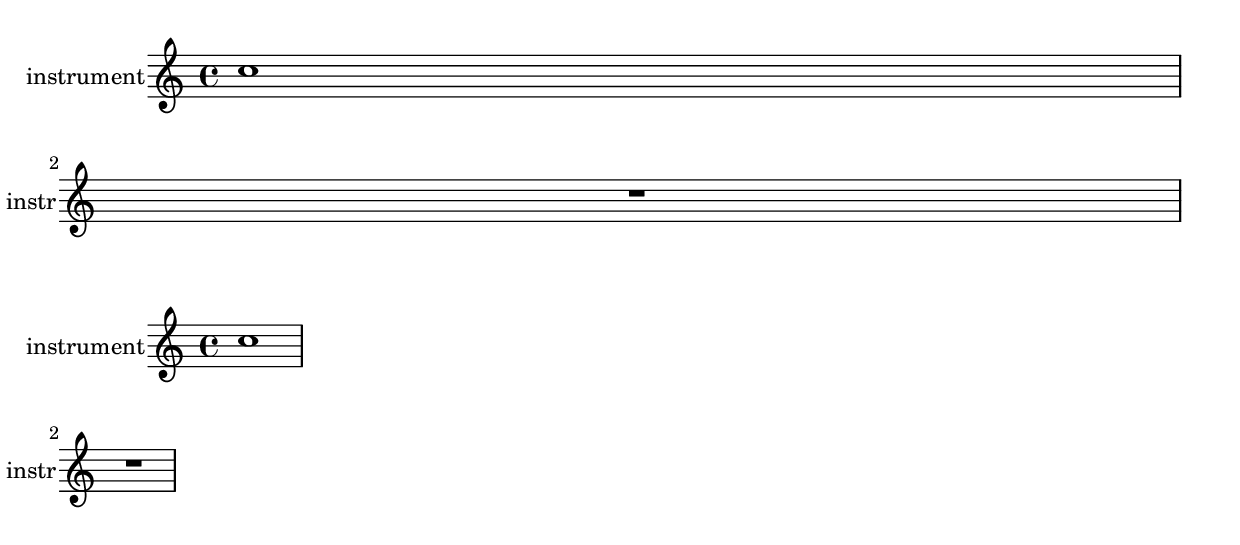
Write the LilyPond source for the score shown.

\version "2.1.29"
\header {

    texidoc = "There are both long and short intstrument names.
Engraving instrument names should not be confused by the
multimeasure rests. "

      }
% (there was an interesting bug in 1.3.98)
\score{
	\context Staff <<
	      \set Staff.instrument = "instrument"
	      \set Staff.instr = "instr"
	      \notes{c''1 \break R1 }
	    >>
	 \paper {
	    \context { \StaffContext
	    \consists Instrument_name_engraver

	    }
	  }
	\paper { raggedright = ##t }
	}


